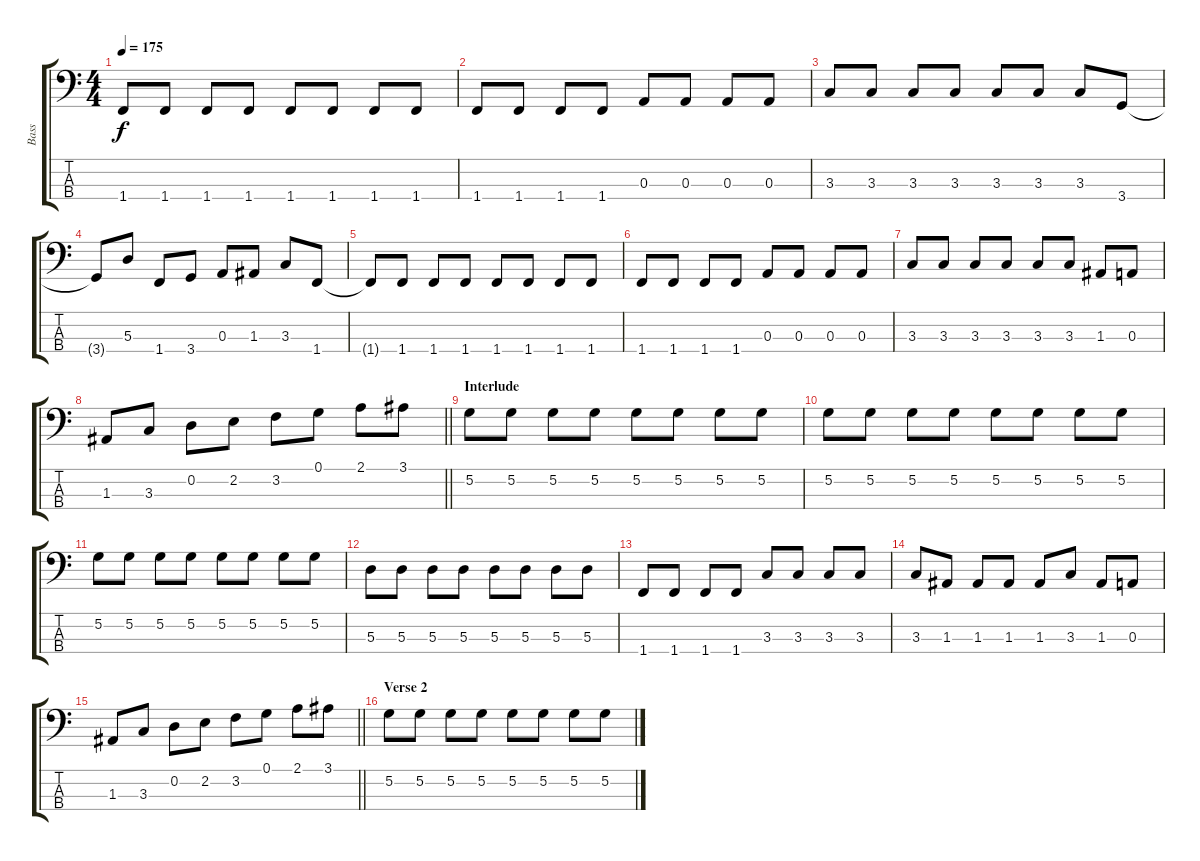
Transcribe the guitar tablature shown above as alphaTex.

\track ("Bass" "Bass") {instrument electricbassfinger}
\staff {score tabs}
\tuning (G2 D2 A1 E1) {hide}
\ts (4 4)
\tempo 175
\clef f4
\ks c
1.4{t}.8{dy f} 1.4.8 1.4.8 1.4.8 1.4.8 1.4.8 1.4.8 1.4.8 |
1.4.8 1.4.8 1.4.8 1.4.8 0.3.8 0.3.8 0.3.8 0.3.8 |
3.3.8 3.3.8 3.3.8 3.3.8 3.3.8 3.3.8 3.3.8 3.4.8 |
3.4{t}.8 5.3.8 1.4.8 3.4.8 0.3.8 1.3.8 3.3.8 1.4.8 |
1.4{t}.8 1.4.8 1.4.8 1.4.8 1.4.8 1.4.8 1.4.8 1.4.8 |
1.4.8 1.4.8 1.4.8 1.4.8 0.3.8 0.3.8 0.3.8 0.3.8 |
3.3.8 3.3.8 3.3.8 3.3.8 3.3.8 3.3.8 1.3.8 0.3.8 |
\barLineRight lightlight
1.3.8 3.3.8 0.2.8 2.2.8 3.2.8 0.1.8 2.1.8 3.1.8 |
\section ("" "Interlude")
5.2.8 5.2.8 5.2.8 5.2.8 5.2.8 5.2.8 5.2.8 5.2.8 |
5.2.8 5.2.8 5.2.8 5.2.8 5.2.8 5.2.8 5.2.8 5.2.8 |
5.2.8 5.2.8 5.2.8 5.2.8 5.2.8 5.2.8 5.2.8 5.2.8 |
5.3.8 5.3.8 5.3.8 5.3.8 5.3.8 5.3.8 5.3.8 5.3.8 |
1.4.8 1.4.8 1.4.8 1.4.8 3.3.8 3.3.8 3.3.8 3.3.8 |
3.3.8 1.3.8 1.3.8 1.3.8 1.3.8 3.3.8 1.3.8 0.3.8 |
\barLineRight lightlight
1.3.8 3.3.8 0.2.8 2.2.8 3.2.8 0.1.8 2.1.8 3.1.8 |
\section ("" "Verse 2")
5.2.8 5.2.8 5.2.8 5.2.8 5.2.8 5.2.8 5.2.8 5.2.8
